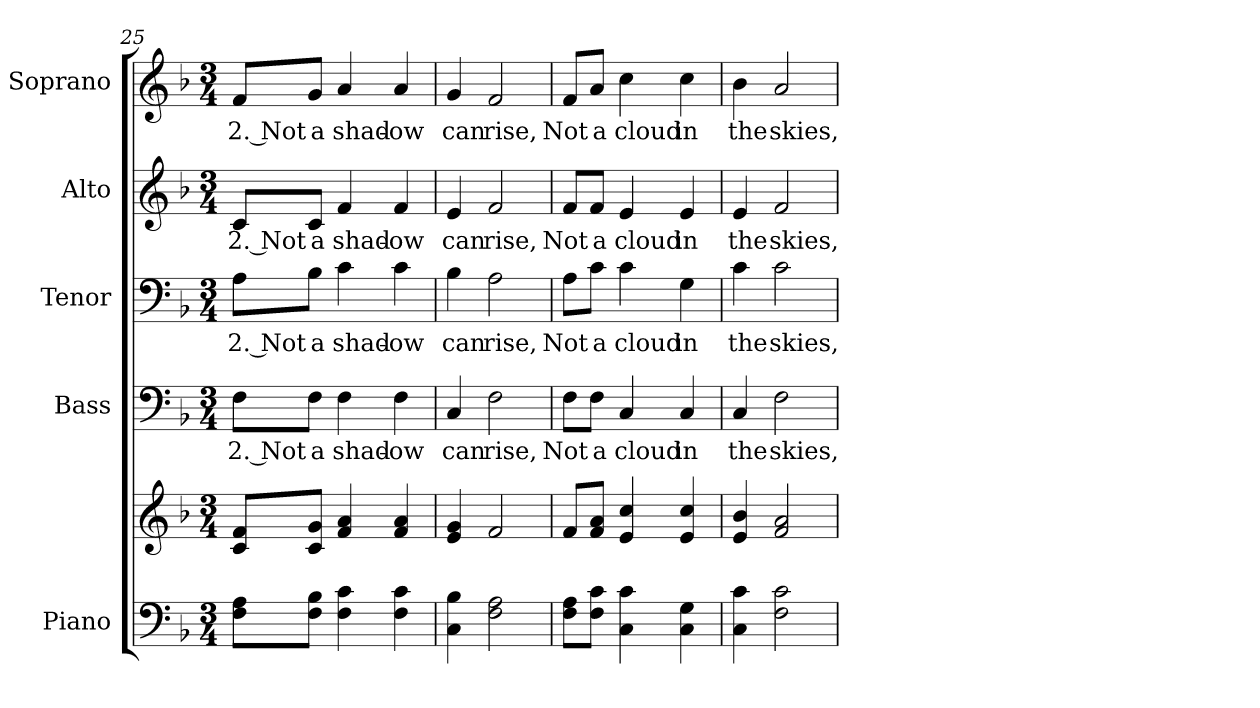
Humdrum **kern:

**kern	**kern	**kern	**text	**kern	**text	**kern	**text	**kern	**text
*part5	*part5	*part4	*part4	*part3	*part3	*part2	*part2	*part1	*part1
*staff6	*staff5	*staff4	*staff4	*staff3	*staff3	*staff2	*staff2	*staff1	*staff1
*I"Piano	*	*I"Bass	*	*I"Tenor	*	*I"Alto	*	*I"Soprano	*
*I'Pno.	*	*I'B.	*	*I'T.	*	*I'A.	*	*I'S.	*
*clefF4	*clefG2	*clefF4	*	*clefF4	*	*clefG2	*	*clefG2	*
*k[b-]	*k[b-]	*k[b-]	*	*k[b-]	*	*k[b-]	*	*k[b-]	*
*F:	*F:	*F:	*	*F:	*	*F:	*	*F:	*
*M3/4	*M3/4	*M3/4	*	*M3/4	*	*M3/4	*	*M3/4	*
=25	=25	=25	=25	=25	=25	=25	=25	=25	=25
!	!	!	!LO:LY:b:color=#000000	!	!	!	!	!	!
!	!	!	!	!	!LO:LY:b:color=#000000	!	!	!	!
!	!	!	!	!	!	!	!LO:LY:b:color=#000000	!	!
!	!	!	!	!	!	!	!	!	!LO:LY:b:color=#000000
8Fi\ 8AiL	8ci/ 8fiL	8Fi\L	2. Not	8Ai\L	2. Not	8ci/L	2. Not	8fi/L	2. Not
!	!	!	!LO:LY:b:color=#000000	!	!	!	!	!	!
!	!	!	!	!	!LO:LY:b:color=#000000	!	!	!	!
!	!	!	!	!	!	!	!LO:LY:b:color=#000000	!	!
!	!	!	!	!	!	!	!	!	!LO:LY:b:color=#000000
8Fi\ 8B-iJ	8ci/ 8giJ	8Fi\J	a	8B-i\J	a	8ci/J	a	8gi/J	a
!	!	!	!LO:LY:b:color=#000000	!	!	!	!	!	!
!	!	!	!	!	!LO:LY:b:color=#000000	!	!	!	!
!	!	!	!	!	!	!	!LO:LY:b:color=#000000	!	!
!	!	!	!	!	!	!	!	!	!LO:LY:b:color=#000000
4Fi\ 4ci	4fi/ 4ai	4Fi\	shad-	4ci\	shad-	4fi/	shad-	4ai/	shad-
!	!	!	!LO:LY:b:color=#000000	!	!	!	!	!	!
!	!	!	!	!	!LO:LY:b:color=#000000	!	!	!	!
!	!	!	!	!	!	!	!LO:LY:b:color=#000000	!	!
!	!	!	!	!	!	!	!	!	!LO:LY:b:color=#000000
4Fi\ 4ci	4fi/ 4ai	4Fi\	-ow	4ci\	-ow	4fi/	-ow	4ai/	-ow
=26	=26	=26	=26	=26	=26	=26	=26	=26	=26
!	!	!	!LO:LY:b:color=#000000	!	!	!	!	!	!
!	!	!	!	!	!LO:LY:b:color=#000000	!	!	!	!
!	!	!	!	!	!	!	!LO:LY:b:color=#000000	!	!
!	!	!	!	!	!	!	!	!	!LO:LY:b:color=#000000
4Ci\ 4B-i	4ei/ 4gi	4Ci/	can	4B-i\	can	4ei/	can	4gi/	can
!	!	!	!LO:LY:b:color=#000000	!	!	!	!	!	!
!	!	!	!	!	!LO:LY:b:color=#000000	!	!	!	!
!	!	!	!	!	!	!	!LO:LY:b:color=#000000	!	!
!	!	!	!	!	!	!	!	!	!LO:LY:b:color=#000000
2Fi\ 2Ai	2fi/	2Fi\	rise,	2Ai\	rise,	2fi/	rise,	2fi/	rise,
=27	=27	=27	=27	=27	=27	=27	=27	=27	=27
!	!	!	!LO:LY:b:color=#000000	!	!	!	!	!	!
!	!	!	!	!	!LO:LY:b:color=#000000	!	!	!	!
!	!	!	!	!	!	!	!LO:LY:b:color=#000000	!	!
!	!	!	!	!	!	!	!	!	!LO:LY:b:color=#000000
8Fi\ 8AiL	8fi/L	8Fi\L	Not	8Ai\L	Not	8fi/L	Not	8fi/L	Not
!	!	!	!LO:LY:b:color=#000000	!	!	!	!	!	!
!	!	!	!	!	!LO:LY:b:color=#000000	!	!	!	!
!	!	!	!	!	!	!	!LO:LY:b:color=#000000	!	!
!	!	!	!	!	!	!	!	!	!LO:LY:b:color=#000000
8Fi\ 8ciJ	8fi/ 8aiJ	8Fi\J	a	8ci\J	a	8fi/J	a	8ai/J	a
!	!	!	!LO:LY:b:color=#000000	!	!	!	!	!	!
!	!	!	!	!	!LO:LY:b:color=#000000	!	!	!	!
!	!	!	!	!	!	!	!LO:LY:b:color=#000000	!	!
!	!	!	!	!	!	!	!	!	!LO:LY:b:color=#000000
4Ci\ 4ci	4ei/ 4cci	4Ci/	cloud	4ci\	cloud	4ei/	cloud	4cci\	cloud
!	!	!	!LO:LY:b:color=#000000	!	!	!	!	!	!
!	!	!	!	!	!LO:LY:b:color=#000000	!	!	!	!
!	!	!	!	!	!	!	!LO:LY:b:color=#000000	!	!
!	!	!	!	!	!	!	!	!	!LO:LY:b:color=#000000
4Ci\ 4Gi	4ei/ 4cci	4Ci/	in	4Gi\	in	4ei/	in	4cci\	in
=28	=28	=28	=28	=28	=28	=28	=28	=28	=28
!	!	!	!LO:LY:b:color=#000000	!	!	!	!	!	!
!	!	!	!	!	!LO:LY:b:color=#000000	!	!	!	!
!	!	!	!	!	!	!	!LO:LY:b:color=#000000	!	!
!	!	!	!	!	!	!	!	!	!LO:LY:b:color=#000000
4Ci\ 4ci	4ei/ 4b-i	4Ci/	the	4ci\	the	4ei/	the	4b-i\	the
!	!	!	!LO:LY:b:color=#000000	!	!	!	!	!	!
!	!	!	!	!	!LO:LY:b:color=#000000	!	!	!	!
!	!	!	!	!	!	!	!LO:LY:b:color=#000000	!	!
!	!	!	!	!	!	!	!	!	!LO:LY:b:color=#000000
2Fi\ 2ci	2fi/ 2ai	2Fi\	skies,	2ci\	skies,	2fi/	skies,	2ai/	skies,
=	=	=	=	=	=	=	=	=	=
*-	*-	*-	*-	*-	*-	*-	*-	*-	*-
